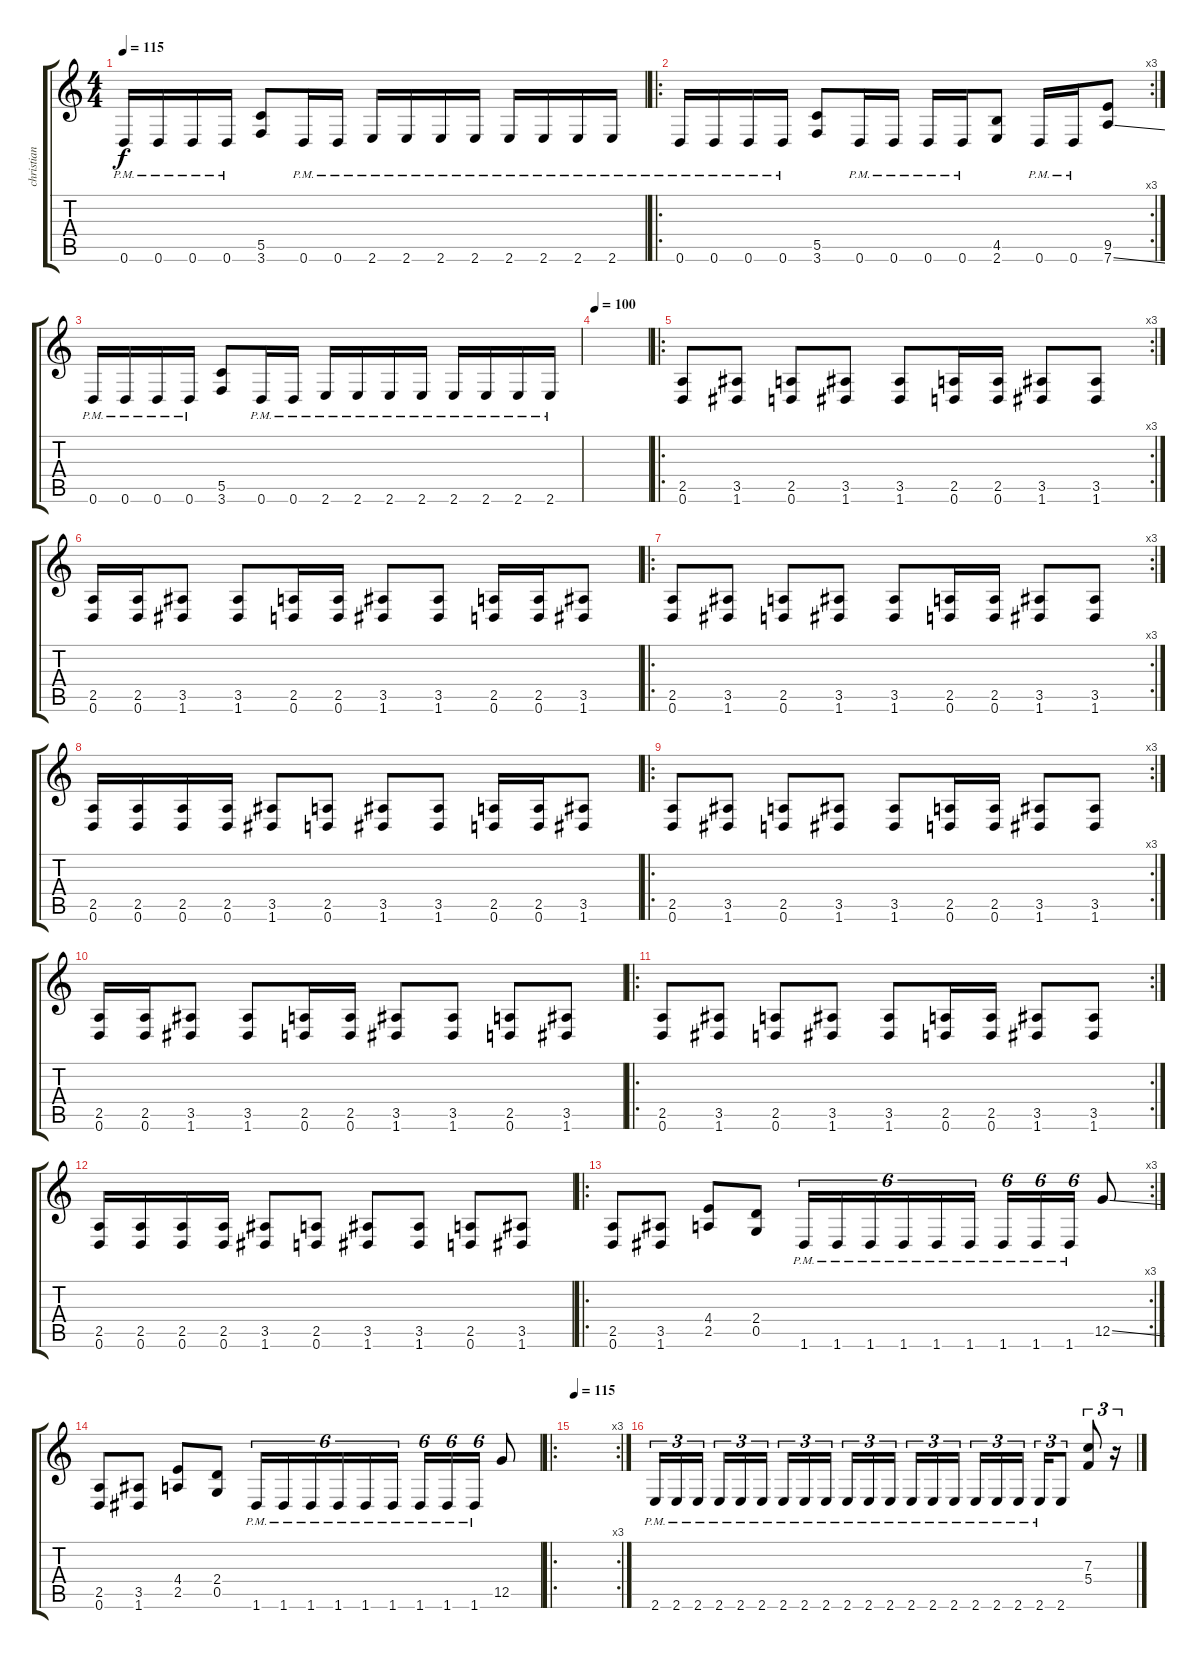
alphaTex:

\track ("christian" "christian") {instrument distortionguitar}
\staff {score tabs}
\tuning (D4 A3 F3 C3 G2 D2) {hide}
\ts (4 4)
\tempo 115
\clef g2
\ks c
0.6{pm}.16{dy f} 0.6{pm}.16 0.6{pm}.16 0.6{pm}.16 (5.5 3.6).8 0.6{pm}.16 0.6{pm}.16 2.6{pm}.16 2.6{pm}.16 2.6{pm}.16 2.6{pm}.16 2.6{pm}.16 2.6{pm}.16 2.6{pm}.16 2.6{pm}.16 |
\ro
\rc 3
0.6{pm}.16{volume 15 balance 8} 0.6{pm}.16 0.6{pm}.16 0.6{pm}.16 (5.5 3.6).8 0.6{pm}.16 0.6{pm}.16 0.6{pm}.16 0.6{pm}.16 (4.5 2.6).8 0.6{pm}.16 0.6{pm}.16 (9.5 7.6{ss}).8 |
0.6{pm}.16 0.6{pm}.16 0.6{pm}.16 0.6{pm}.16 (5.5 3.6).8 0.6{pm}.16 0.6{pm}.16 2.6{pm}.16 2.6{pm}.16 2.6{pm}.16 2.6{pm}.16 2.6{pm}.16 2.6{pm}.16 2.6{pm}.16 2.6{pm}.16 |
\tempo 100
|
\ro
\rc 3
(2.5 0.6).8{volume 13 balance 11} (3.5 1.6).8 (2.5 0.6).8 (3.5 1.6).8 (3.5 1.6).8 (2.5 0.6).16 (2.5 0.6).16 (3.5 1.6).8 (3.5 1.6).8 |
(2.5 0.6).16 (2.5 0.6).16 (3.5 1.6).8 (3.5 1.6).8 (2.5 0.6).16 (2.5 0.6).16 (3.5 1.6).8 (3.5 1.6).8 (2.5 0.6).16 (2.5 0.6).16 (3.5 1.6).8 |
\ro
\rc 3
(2.5 0.6).8{volume 13 balance 11} (3.5 1.6).8 (2.5 0.6).8 (3.5 1.6).8 (3.5 1.6).8 (2.5 0.6).16 (2.5 0.6).16 (3.5 1.6).8 (3.5 1.6).8 |
(2.5 0.6).16 (2.5 0.6).16 (2.5 0.6).16 (2.5 0.6).16 (3.5 1.6).8 (2.5 0.6).8 (3.5 1.6).8 (3.5 1.6).8 (2.5 0.6).16 (2.5 0.6).16 (3.5 1.6).8 |
\ro
\rc 3
(2.5 0.6).8{volume 13 balance 11} (3.5 1.6).8 (2.5 0.6).8 (3.5 1.6).8 (3.5 1.6).8 (2.5 0.6).16 (2.5 0.6).16 (3.5 1.6).8 (3.5 1.6).8 |
(2.5 0.6).16 (2.5 0.6).16 (3.5 1.6).8 (3.5 1.6).8 (2.5 0.6).16 (2.5 0.6).16 (3.5 1.6).8 (3.5 1.6).8 (2.5 0.6).8 (3.5 1.6).8 |
\ro
\rc 2
(2.5 0.6).8{volume 13 balance 11} (3.5 1.6).8 (2.5 0.6).8 (3.5 1.6).8 (3.5 1.6).8 (2.5 0.6).16 (2.5 0.6).16 (3.5 1.6).8 (3.5 1.6).8 |
(2.5 0.6).16 (2.5 0.6).16 (2.5 0.6).16 (2.5 0.6).16 (3.5 1.6).8 (2.5 0.6).8 (3.5 1.6).8 (3.5 1.6).8 (2.5 0.6).8 (3.5 1.6).8 |
\ro
\rc 3
(2.5 0.6).8{instrument distortionguitar} (3.5 1.6).8 (4.4 2.5).8 (2.4 0.5).8 1.6{pm}.16{tu (6 4)} 1.6{pm}.16{tu (6 4)} 1.6{pm}.16{tu (6 4)} 1.6{pm}.16{tu (6 4)} 1.6{pm}.16{tu (6 4)} 1.6{pm}.16{tu (6 4)} 1.6{pm}.16{tu (6 4)} 1.6{pm}.16{tu (6 4)} 1.6{pm}.16{tu (6 4)} 12.5{ss}.8{instrument guitarfretnoise} |
(2.5 0.6).8{instrument distortionguitar} (3.5 1.6).8 (4.4 2.5).8 (2.4 0.5).8 1.6{pm}.16{tu (6 4)} 1.6{pm}.16{tu (6 4)} 1.6{pm}.16{tu (6 4)} 1.6{pm}.16{tu (6 4)} 1.6{pm}.16{tu (6 4)} 1.6{pm}.16{tu (6 4)} 1.6{pm}.16{tu (6 4)} 1.6{pm}.16{tu (6 4)} 1.6{pm}.16{tu (6 4)} 12.5.8{instrument guitarfretnoise} |
\ro
\rc 3
\tempo 115
|
2.6{pm}.16{tu (3 2) balance 11 instrument distortionguitar} 2.6{pm}.16{tu (3 2)} 2.6{pm}.16{tu (3 2)} 2.6{pm}.16{tu (3 2)} 2.6{pm}.16{tu (3 2)} 2.6{pm}.16{tu (3 2)} 2.6{pm}.16{tu (3 2)} 2.6{pm}.16{tu (3 2)} 2.6{pm}.16{tu (3 2)} 2.6{pm}.16{tu (3 2)} 2.6{pm}.16{tu (3 2)} 2.6{pm}.16{tu (3 2)} 2.6{pm}.16{tu (3 2)} 2.6{pm}.16{tu (3 2)} 2.6{pm}.16{tu (3 2)} 2.6{pm}.16{tu (3 2)} 2.6{pm}.16{tu (3 2)} 2.6{pm}.16{tu (3 2)} 2.6{pm}.16{tu (3 2)} 2.6.8{tu (3 2)} (7.3 5.4).8{tu (3 2)} r.16{tu (3 2)}
